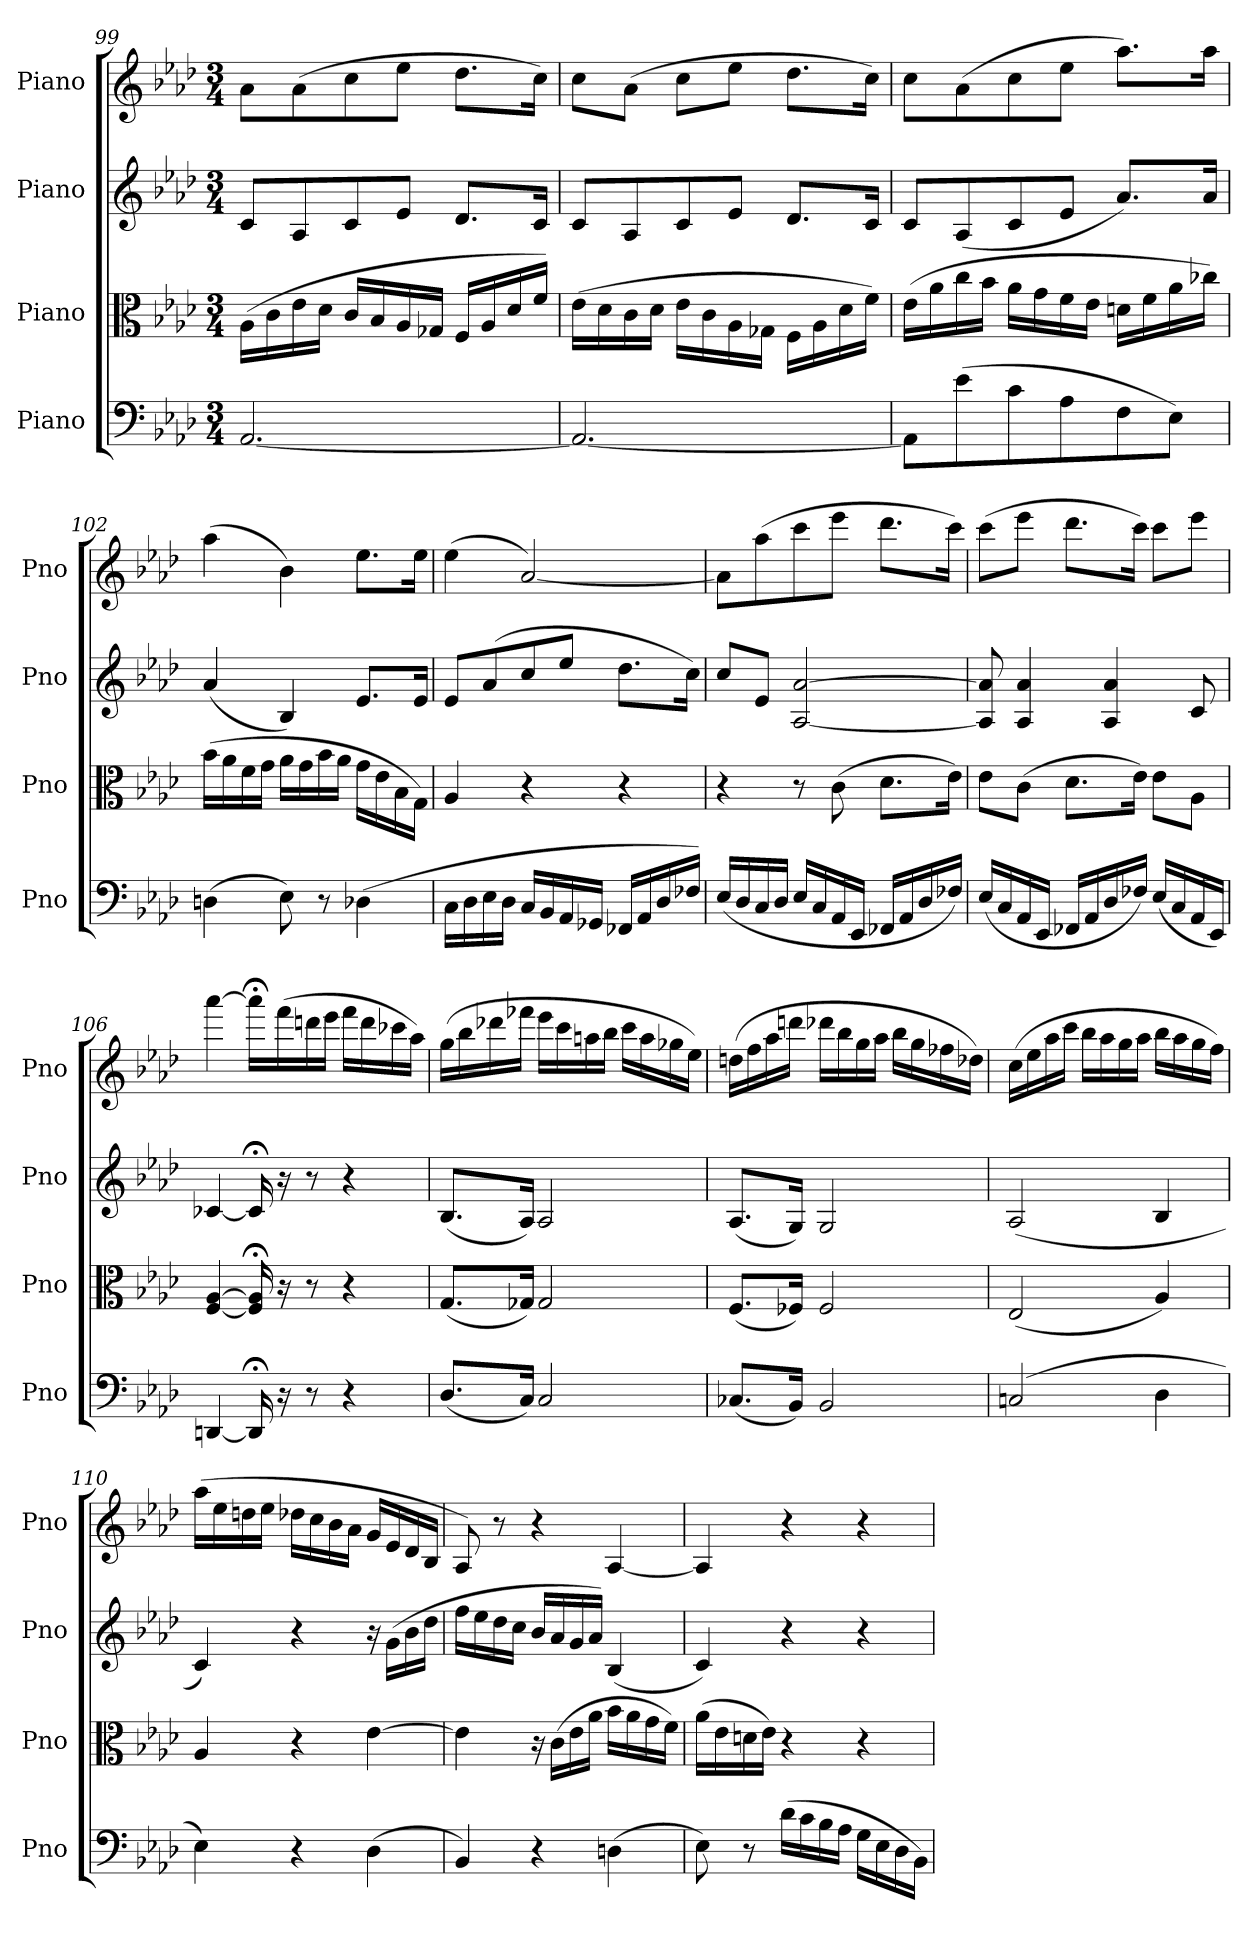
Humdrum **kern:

**kern	**kern	**kern	**kern
*part4	*part3	*part2	*part1
*staff4	*staff3	*staff2	*staff1
*I"Piano	*I"Piano	*I"Piano	*I"Piano
*I'Pno	*I'Pno	*I'Pno	*I'Pno
*clefF4	*clefC3	*clefG2	*clefG2
*k[b-e-a-d-]	*k[b-e-a-d-]	*k[b-e-a-d-]	*k[b-e-a-d-]
*M3/4	*M3/4	*M3/4	*M3/4
=99	=99	=99	=99
[2.AA-/	(16A-\LL	8c/L	8a-\L
.	16c\	.	.
.	16e-\	8A-/	(>8a-\
.	16d-\JJ	.	.
.	16c/LL	8c/	8cc\
.	16B-/	.	.
.	16A-/	8e-/J	8ee-\J
.	16G-X/JJ	.	.
.	16F/LL	8.d-/L	8.dd-\L
.	16A-/	.	.
.	16d-/	.	.
.	16f/JJ)	16c/Jk	16cc\Jk)
!!LO:LB:g=z
=100	=100	=100	=100
2.AA-/_	(>16e-\LL	8c/L	8cc\L
.	16d-\	.	.
.	16c\	8A-/	(>8a-\J
.	16d-\JJ	.	.
.	16e-\LL	8c/	8cc\L
.	16c\	.	.
.	16A-\	8e-/J	8ee-\J
.	16G-X\JJ	.	.
.	16F\LL	8.d-/L	8.dd-\L
.	16A-\	.	.
.	16d-\	.	.
.	16f\JJ)	16c/Jk	16cc\Jk)
!!LO:PB:g=z
=101	=101	=101	=101
8AA-\L]	(>16e-\LL	8c/L	8cc\L
.	16a-\	.	.
(>8e-\	16cc\	(8A-/	(>8a-\
.	16b-\JJ	.	.
8c\	16a-\LL	8c/	8cc\
.	16g\	.	.
8A-\	16f\	8e-/J	8ee-\J
.	16e-\JJ	.	.
8F\	16dn\LL	8.a-/L)	8.aa-\L)
.	16f\	.	.
8E-\J)	16a-\	.	.
.	16cc-X\JJ)	16a-/Jk	16aa-\Jk
=102	=102	=102	=102
(>4Dn\	(>16b-\LL	(4a-/	(>4aa-\
.	16a-\	.	.
.	16f\	.	.
.	16g\JJ	.	.
8E-\)	16a-\LL	4B-/)	4b-\)
.	16g\	.	.
8r	16b-\	.	.
.	16a-\JJ	.	.
(>4D-X\	16g\LL	8.e-/L	8.ee-\L
.	16e-\	.	.
.	16B-\	.	.
.	16G\JJ)	16e-/Jk	16ee-\Jk
=103	=103	=103	=103
16C\LL	4A-/	8e-/L	(>4ee-\
16D-\	.	.	.
16E-\	.	(>8a-/	.
16D-\JJ	.	.	.
16C/LL	4r	8cc/	[2a-/)
16BB-/	.	.	.
16AA-/	.	8ee-/J	.
16GG-X/JJ	.	.	.
16FF-X/LL	4r	8.dd-\L	.
16AA-/	.	.	.
16D-/	.	.	.
16F-X/JJ)	.	16cc\Jk)	.
=104	=104	=104	=104
(16E-/LL	4r	8cc/L	8a-\L]
16D-/	.	.	.
16C/	.	8e-/J	(>8aa-\
16D-/JJ	.	.	.
16E-/LL	8r	[2A-/ [2a-/	8ccc\
16C/	.	.	.
16AA-/	(>8c\	.	8eee-\J
16EE-/JJ	.	.	.
16FF-X/LL	8.d-\L	.	8.ddd-\L
16AA-/	.	.	.
16D-/	.	.	.
16F-X/JJ)	16e-\Jk)	.	16ccc\Jk)
=105	=105	=105	=105
(16E-/LL	8e-\L	8A-/] 8a-/]	(>8ccc\L
16C/	.	.	.
16AA-/	(>8c\J	4A-/ 4a-/	8eee-\J
16EE-/JJ	.	.	.
16FF-X/LL	8.d-\L	.	8.ddd-\L
16AA-/	.	.	.
16D-/	.	4A-/ 4a-/	.
16F-X/JJ)	16e-\Jk)	.	16ccc\Jk)
(16E-/LL	8e-\L	.	8ccc\L
16C/	.	.	.
16AA-/	8A-\J	8c/	8eee-\J
16EE-/JJ)	.	.	.
!!LO:LB:g=z
=106	=106	=106	=106
[4DDn/	[4F/ [4A-/	[4c-X/	[4aaa-\
16DD;</]	16F/];< 16A-/];<	16c-;</]	16aaa-;<\LL]
16r	16r	16r	(>16fff\
8r	8r	8r	16dddn\
.	.	.	16eee-\JJ
4r	4r	4r	16fff\LL
.	.	.	16ddd\
.	.	.	16ccc-X\
.	.	.	16aa-\JJ)
=107	=107	=107	=107
(8.D-/L	(8.G/L	(8.B-/L	(>16gg\LL
.	.	.	16bb-\
.	.	.	16ddd-X\
16C/Jk)	16G-X/Jk)	16A-/Jk)	16fff-X\JJ
2C/	2G-/	2A-/	16eee-\LL
.	.	.	16ccc\
.	.	.	16aan\
.	.	.	16bb-\JJ
.	.	.	16ccc\LL
.	.	.	16aa\
.	.	.	16gg-X\
.	.	.	16ee-\JJ)
=108	=108	=108	=108
(8.C-X/L	(8.F/L	(8.A-/L	(>16ddn\LL
.	.	.	16ff\
.	.	.	16aa-\
16BB-/Jk)	16F-X/Jk)	16G/Jk)	16dddn\JJ
2BB-/	2F-/	2G/	16ddd-X\LL
.	.	.	16bb-\
.	.	.	16gg\
.	.	.	16aa-\JJ
.	.	.	16bb-\LL
.	.	.	16gg\
.	.	.	16ff-X\
.	.	.	16dd-X\JJ)
=109	=109	=109	=109
(>2Cn/	(2E-/	(2A-/	(>16cc\LL
.	.	.	16ee-\
.	.	.	16aa-\
.	.	.	16ccc\JJ
.	.	.	16bb-\LL
.	.	.	16aa-\
.	.	.	16gg\
.	.	.	16aa-\JJ
4D-\	4A-/)	4B-/	16bb-\LL
.	.	.	16aa-\
.	.	.	16gg\
.	.	.	16ff\JJ)
!!LO:LB:g=z
=110	=110	=110	=110
4E-\)	4A-/	4c/)	(>16aa-\LL
.	.	.	16ee-\
.	.	.	16ddn\
.	.	.	16ee-\JJ
4r	4r	4r	16dd-X\LL
.	.	.	16cc\
.	.	.	16b-\
.	.	.	16a-\JJ
(>4D-\	[4e-\	16r	16g/LL
.	.	(>16g\LL	16e-/
.	.	16b-\	16d-/
.	.	16dd-\JJ	16B-/JJ
!!LO:LB:g=z
=111	=111	=111	=111
4BB-/)	4e-\]	16ff\LL	8A-/)
.	.	16ee-\	.
.	.	16dd-\	8r
.	.	16cc\JJ	.
4r	16r	16b-/LL	4r
.	(>16c\LL	16a-/	.
.	16e-\	16g/	.
.	16a-\JJ	16a-/JJ)	.
(>4Dn\	16b-\LL	(4B-/	[4A-/
.	16a-\	.	.
.	16g\	.	.
.	16f\JJ)	.	.
=112	=112	=112	=112
8E-\)	(>16a-\LL	4c/)	4A-/]
.	16e-\	.	.
8r	16dn\	.	.
.	16e-\JJ)	.	.
(>16d-\LL	4r	4r	4r
16c\	.	.	.
16B-\	.	.	.
16A-\JJ	.	.	.
16G\LL	4r	4r	4r
16E-\	.	.	.
16D-\	.	.	.
16BB-\JJ)	.	.	.
=	=	=	=
*-	*-	*-	*-
